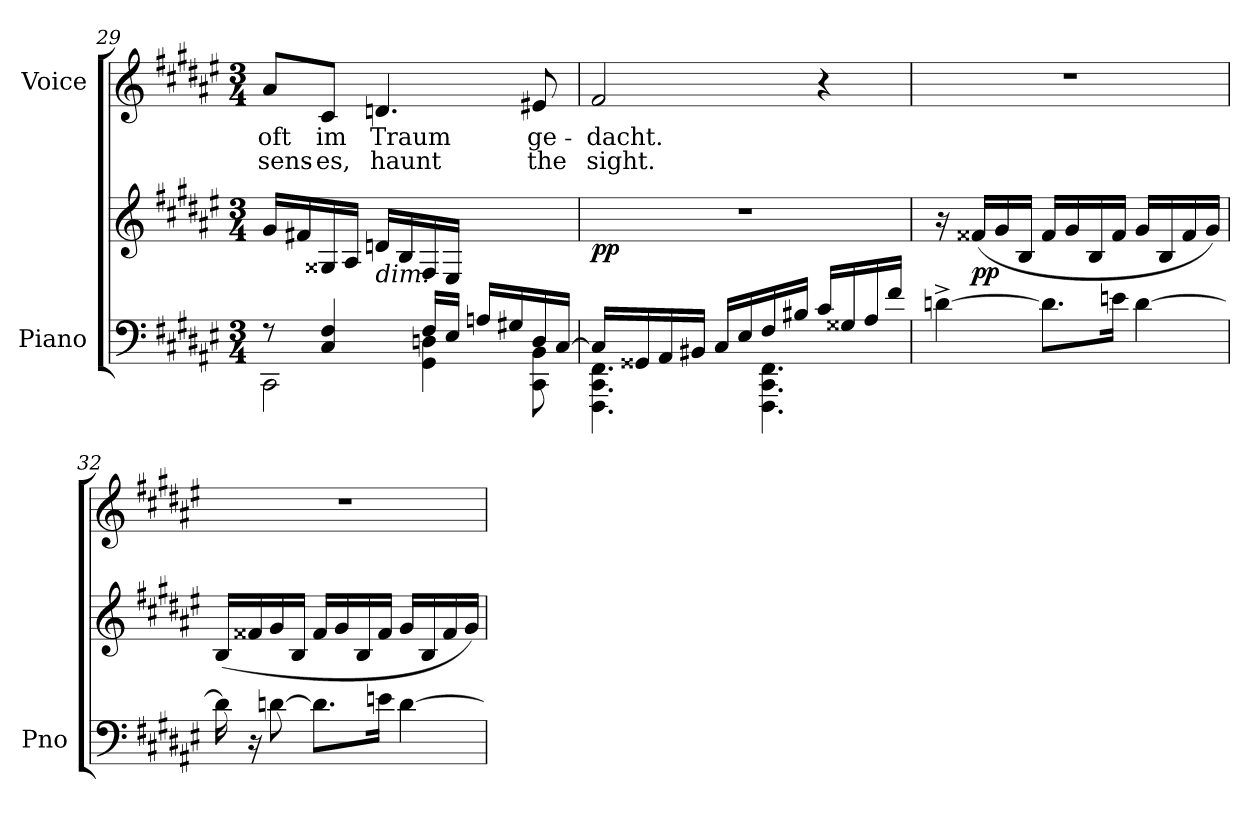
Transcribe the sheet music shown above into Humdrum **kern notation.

**kern	**kern	**dynam	**kern	**text	**text
*part2	*part2	*part2	*part1	*part1	*part1
*staff3	*staff2	*staff2/3	*staff1	*staff1	*staff1
*I"Piano	*	*	*I"Voice	*	*
*I'Pno	*	*	*	*	*
*clefF4	*clefG2	*	*clefG2	*	*
*k[f#c#g#d#a#e#]	*k[f#c#g#d#a#e#]	*	*k[f#c#g#d#a#e#]	*	*
*M3/4	*M3/4	*	*M3/4	*	*
=29	=29	=29	=29	=29	=29
*^	*	*	*	*	*
*	*^	*	*	*	*	*
8r	2CC#\	4.ryy	(>16g#/LL	.	8a#/L	oft	sens-
.	.	.	16f#X/	.	.	.	.
4C#/ 4F#/	.	.	16G##X/	.	8c#/J	im	-es,
.	.	.	16A#/JJ	.	.	.	.
!	!	!	!LO:TX:b:i:t=dim.	!	!	!	!
.	.	.	16dn/LL	.	4.dn/	Traum	haunt
.	.	.	16B/	.	.	.	.
16F#/LL	.	4GG#\ 4Dn\	16F#/	.	.	.	.
16E#/JJ	.	.	16E#/JJ	.	.	.	.
16An/LL	8ryy	.	8ryy	.	.	.	.
16G#X/	.	.	.	.	.	.	.
16D/	8CC#\ 8BB\	8ryy	16ryy	.	8e#X/	ge-	the
[16C#/JJ	.	.	16ryy)	.	.	.	.
*	*v	*v	*	*	*	*	*
=30	=30	=30	=30	=30	=30	=30
!	!	!	!LO:DY:b	!	!	!
16C#/LL]	4.FFF#\ 4.CC#\ 4.FF#\	2.r	pp	2f#/	-dacht.	sight.
16GG##X/	.	.	.	.	.	.
16AA#/	.	.	.	.	.	.
16BB#X/JJ	.	.	.	.	.	.
16C#/LL	.	.	.	.	.	.
16E#/	.	.	.	.	.	.
16F#/	4.FFF#\ 4.CC#\ 4.FF#\	.	.	.	.	.
16B#X/JJ	.	.	.	.	.	.
16c#/LL	.	.	.	4r	.	.
16G##X/	.	.	.	.	.	.
16A#/	.	.	.	.	.	.
16f#/JJ	.	.	.	.	.	.
*v	*v	*	*	*	*	*
=31	=31	=31	=31	=31	=31
!	!	!LO:DY:b=2	!	!	!
!	!	!LO:DY:n=1:b=2	!	!	!
[4dn^\	16r	p other-dynamics	2.r	.	.
!	!	!LO:DY:n=2:b	!	!	!
.	(>16f##X/LL	pp	.	.	.
.	16g#/	.	.	.	.
.	16B/JJ	.	.	.	.
8.d\L]	16f##/LL	.	.	.	.
.	16g#/	.	.	.	.
.	16B/	.	.	.	.
16en\Jk	16f##/JJ	.	.	.	.
[4d\	16g#/LL	.	.	.	.
.	16B/	.	.	.	.
.	16f##/	.	.	.	.
.	16g#/JJ)	.	.	.	.
=32	=32	=32	=32	=32	=32
16d\]	(>16B/LL	.	2.r	.	.
16r	16f##X/	.	.	.	.
[8dn\	16g#/	.	.	.	.
.	16B/JJ	.	.	.	.
8.d\L]	16f##/LL	.	.	.	.
.	16g#/	.	.	.	.
.	16B/	.	.	.	.
16en\Jk	16f##/JJ	.	.	.	.
[4d\	16g#/LL	.	.	.	.
.	16B/	.	.	.	.
.	16f##/	.	.	.	.
.	16g#/JJ)	.	.	.	.
=	=	=	=	=	=
*-	*-	*-	*-	*-	*-
